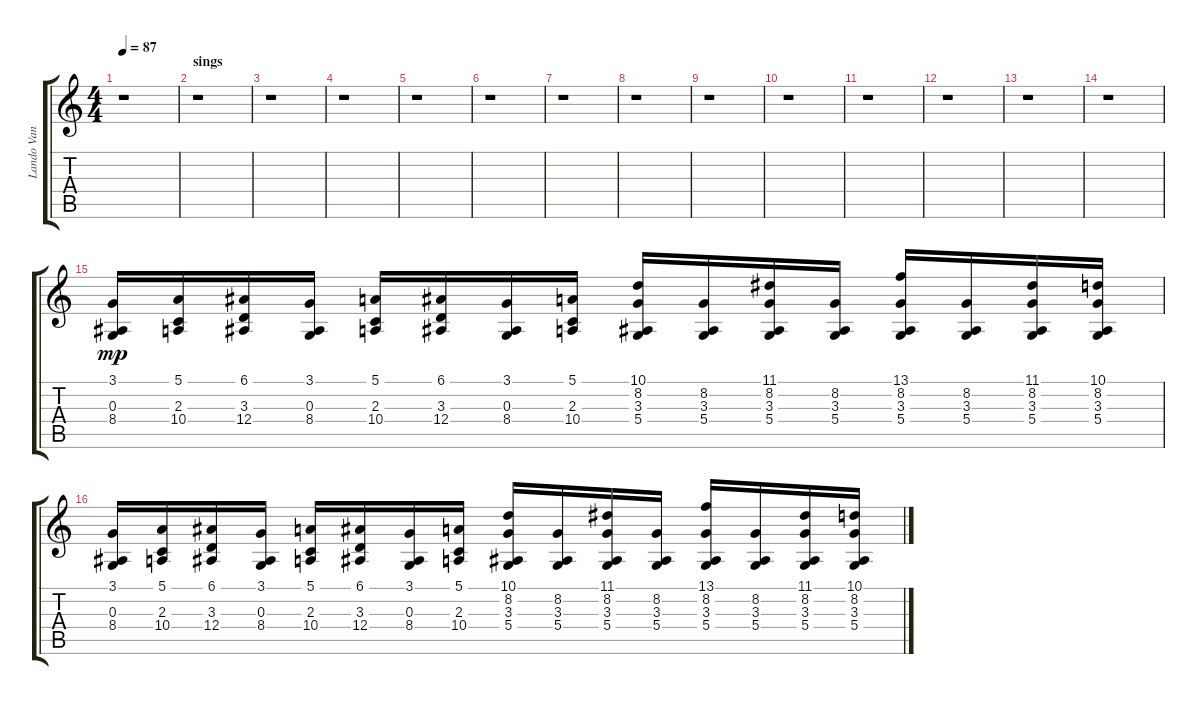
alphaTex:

\track ("Lando Van Gils" "Lando Van ") {instrument stringensemble1}
\staff {score tabs}
\tuning (E4 B3 G3 D3 A2 E2) {hide}
\ts (4 4)
\tempo 87
\clef g2
\ks c
r.1{dy mp} |
\section ("" "sings")
r.1 |
r.1 |
r.1 |
r.1 |
r.1 |
r.1 |
r.1 |
r.1 |
r.1 |
r.1 |
r.1 |
r.1 |
r.1 |
(3.1 0.3 8.4).16 (5.1 2.3 10.4).16 (6.1 3.3 12.4).16 (3.1 0.3 8.4).16 (5.1 2.3 10.4).16 (6.1 3.3 12.4).16 (3.1 0.3 8.4).16 (5.1 2.3 10.4).16 (10.1 8.2 3.3 5.4).16 (8.2 3.3 5.4).16 (11.1 8.2 3.3 5.4).16 (8.2 3.3 5.4).16 (13.1 8.2 3.3 5.4).16 (8.2 3.3 5.4).16 (11.1 8.2 3.3 5.4).16 (10.1 8.2 3.3 5.4).16 |
(3.1 0.3 8.4).16 (5.1 2.3 10.4).16 (6.1 3.3 12.4).16 (3.1 0.3 8.4).16 (5.1 2.3 10.4).16 (6.1 3.3 12.4).16 (3.1 0.3 8.4).16 (5.1 2.3 10.4).16 (10.1 8.2 3.3 5.4).16 (8.2 3.3 5.4).16 (11.1 8.2 3.3 5.4).16 (8.2 3.3 5.4).16 (13.1 8.2 3.3 5.4).16 (8.2 3.3 5.4).16 (11.1 8.2 3.3 5.4).16 (10.1 8.2 3.3 5.4).16
